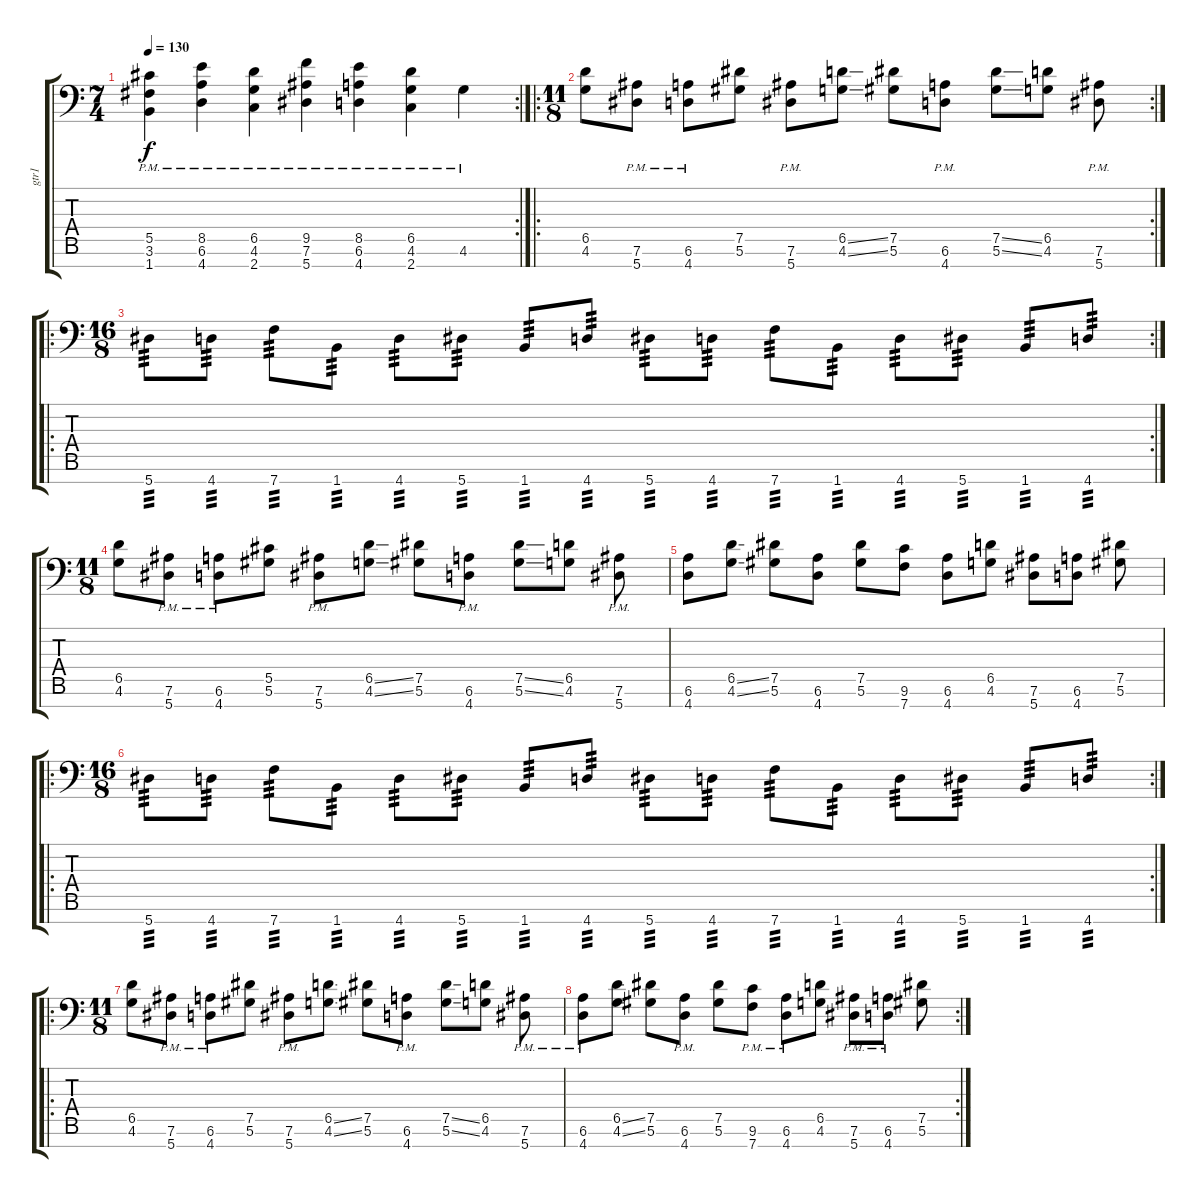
\track ("gtr1" "gtr1") {instrument overdrivenguitar}
\staff {score tabs}
\tuning (Eb4 Bb3 Gb3 Db3 Ab2 Eb2 Bb1) {hide}
\rc 2
\ts (7 4)
\tempo 130
\clef f4
\ks c
(5.5{pm} 3.6{pm} 1.7{pm}).4{dy f} (8.5{pm} 6.6{pm} 4.7{pm}).4 (6.5{pm} 4.6{pm} 2.7{pm}).4 (9.5{pm} 7.6{pm} 5.7{pm}).4 (8.5{pm} 6.6{pm} 4.7{pm}).4 (6.5{pm} 4.6{pm} 2.7{pm}).4 4.6{pm}.4 |
\ro
\rc 2
\ts (11 8)
(6.5 4.6).8 (7.6{pm} 5.7{pm}).8 (6.6{pm} 4.7{pm}).8 (7.5 5.6).8 (7.6{pm} 5.7{pm}).8 (6.5{ss} 4.6{ss}).8 (7.5 5.6).8 (6.6{pm} 4.7{pm}).8 (7.5{ss} 5.6{ss}).8 (6.5 4.6).8 (7.6{pm} 5.7{pm}).8 |
\ro
\rc 2
\ts (16 8)
5.7.8{tp 3} 4.7.8{tp 3} 7.7.8{tp 3} 1.7.8{tp 3} 4.7.8{tp 3} 5.7.8{tp 3} 1.7.8{tp 3} 4.7.8{tp 3} 5.7.8{tp 3} 4.7.8{tp 3} 7.7.8{tp 3} 1.7.8{tp 3} 4.7.8{tp 3} 5.7.8{tp 3} 1.7.8{tp 3} 4.7.8{tp 3} |
\ts (11 8)
(6.5 4.6).8 (7.6{pm} 5.7{pm}).8 (6.6{pm} 4.7{pm}).8 (5.5 5.6).8 (7.6{pm} 5.7{pm}).8 (6.5{ss} 4.6{ss}).8 (7.5 5.6).8 (6.6{pm} 4.7{pm}).8 (7.5{ss} 5.6{ss}).8 (6.5 4.6).8 (7.6{pm} 5.7{pm}).8 |
(6.6 4.7).8 (6.5{ss} 4.6{ss}).8 (7.5 5.6).8 (6.6 4.7).8 (7.5 5.6).8 (9.6 7.7).8 (6.6 4.7).8 (6.5 4.6).8 (7.6 5.7).8 (6.6 4.7).8 (7.5 5.6).8 |
\ro
\rc 2
\ts (16 8)
5.7.8{tp 3} 4.7.8{tp 3} 7.7.8{tp 3} 1.7.8{tp 3} 4.7.8{tp 3} 5.7.8{tp 3} 1.7.8{tp 3} 4.7.8{tp 3} 5.7.8{tp 3} 4.7.8{tp 3} 7.7.8{tp 3} 1.7.8{tp 3} 4.7.8{tp 3} 5.7.8{tp 3} 1.7.8{tp 3} 4.7.8{tp 3} |
\ro
\ts (11 8)
(6.5 4.6).8 (7.6{pm} 5.7{pm}).8 (6.6{pm} 4.7{pm}).8 (7.5 5.6).8 (7.6{pm} 5.7{pm}).8 (6.5{ss} 4.6{ss}).8 (7.5 5.6).8 (6.6{pm} 4.7{pm}).8 (7.5{ss} 5.6{ss}).8 (6.5 4.6).8 (7.6{pm} 5.7{pm}).8 |
\rc 2
(6.6{pm} 4.7{pm}).8 (6.5{ss} 4.6{ss}).8 (7.5 5.6).8 (6.6{pm} 4.7{pm}).8 (7.5 5.6).8 (9.6{pm} 7.7{pm}).8 (6.6{pm} 4.7{pm}).8 (6.5 4.6).8 (7.6{pm} 5.7{pm}).8 (6.6{pm} 4.7{pm}).8 (7.5 5.6).8
